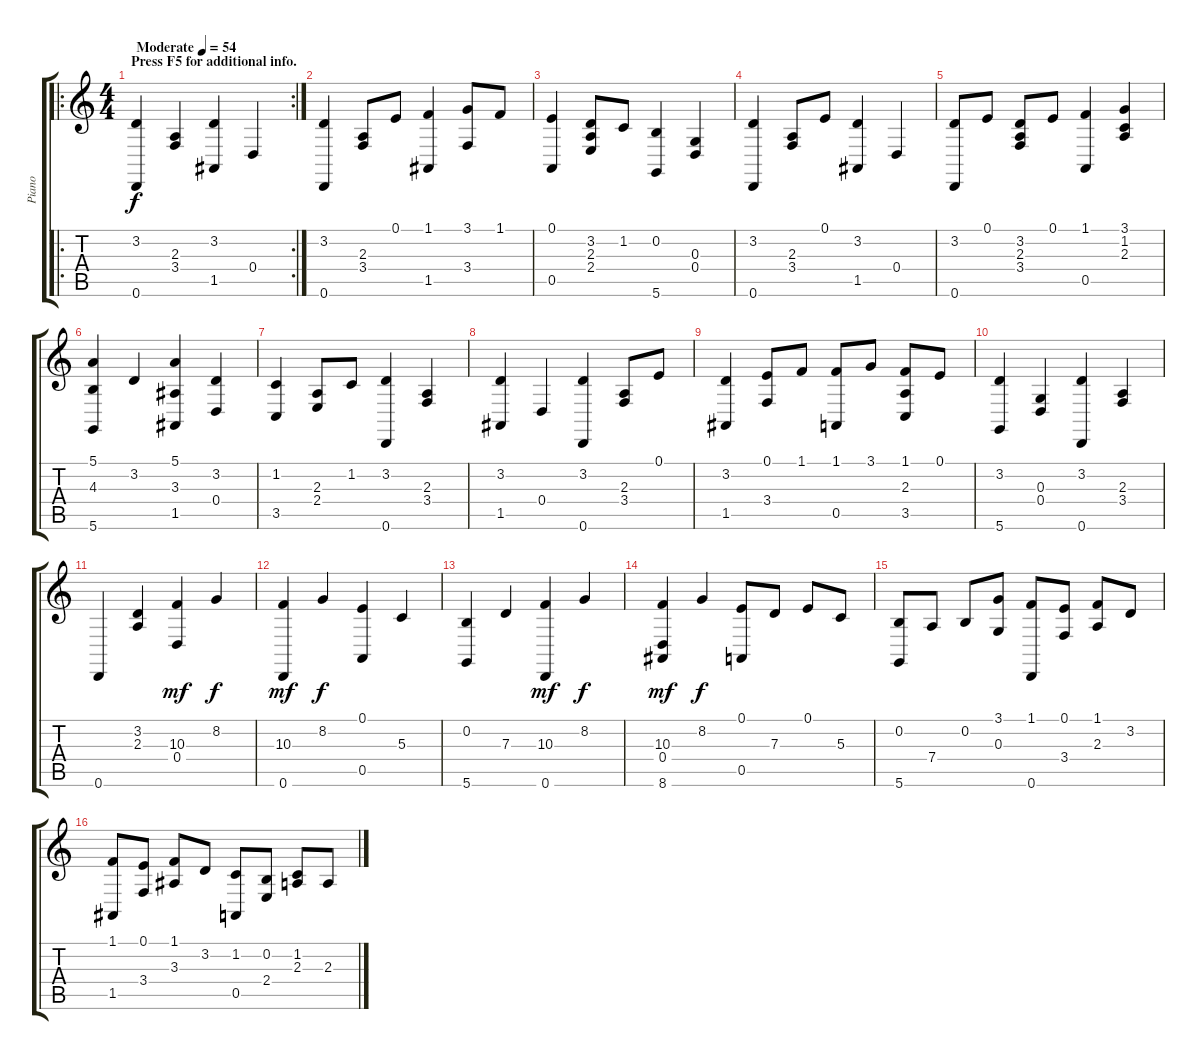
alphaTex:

\track ("Piano" "Piano") {instrument electricgrandpiano}
\staff {score tabs}
\tuning (E4 B3 G3 D3 A2 D2) {hide}
\ro
\rc 2
\ts (4 4)
\section ("" "Press F5 for additional info.")
\tempo (54 "Moderate")
\clef g2
\ks c
(3.2 0.6).4{dy f instrument electricgrandpiano} (2.3 3.4).4 (3.2 1.5).4 0.4.4 |
(3.2 0.6).4 (2.3 3.4).8 0.1.8 (1.1 1.5).4 (3.1 3.4).8 1.1.8 |
(0.1 0.5).4 (3.2 2.3 2.4).8 1.2.8 (0.2 5.6).4 (0.3 0.4).4 |
(3.2 0.6).4 (2.3 3.4).8 0.1.8 (3.2 1.5).4 0.4.4 |
(3.2 0.6).8 0.1.8 (3.2 2.3 3.4).8 0.1.8 (1.1 0.5).4 (3.1 1.2 2.3).4 |
(5.1 4.3 5.6).4 3.2.4 (5.1 3.3 1.5).4 (3.2 0.4).4 |
(1.2 3.5).4 (2.3 2.4).8 1.2.8 (3.2 0.6).4 (2.3 3.4).4 |
(3.2 1.5).4 0.4.4 (3.2 0.6).4 (2.3 3.4).8 0.1.8 |
(3.2 1.5).4 (0.1 3.4).8 1.1.8 (1.1 0.5).8 3.1.8 (1.1 2.3 3.5).8 0.1.8 |
(3.2 5.6).4 (0.3 0.4).4 (3.2 0.6).4 (2.3 3.4).4 |
0.6.4 (3.2 2.3).4 (10.3 0.4).4{dy mf} 8.2.4{dy f} |
(10.3 0.6).4{dy mf} 8.2.4{dy f} (0.1 0.5).4 5.3.4 |
(0.2 5.6).4 7.3.4 (10.3 0.6).4{dy mf} 8.2.4{dy f} |
(10.3 0.4 8.6).4{dy mf} 8.2.4{dy f} (0.1 0.5).8 7.3.8 0.1.8 5.3.8 |
(0.2 5.6).8 7.4.8 0.2.8 (3.1 0.3).8 (1.1 0.6).8 (0.1 3.4).8 (1.1 2.3).8 3.2.8 |
(1.1 1.5).8 (0.1 3.4).8 (1.1 3.3).8 3.2.8 (1.2 0.5).8 (0.2 2.4).8 (1.2 2.3).8 2.3.8
